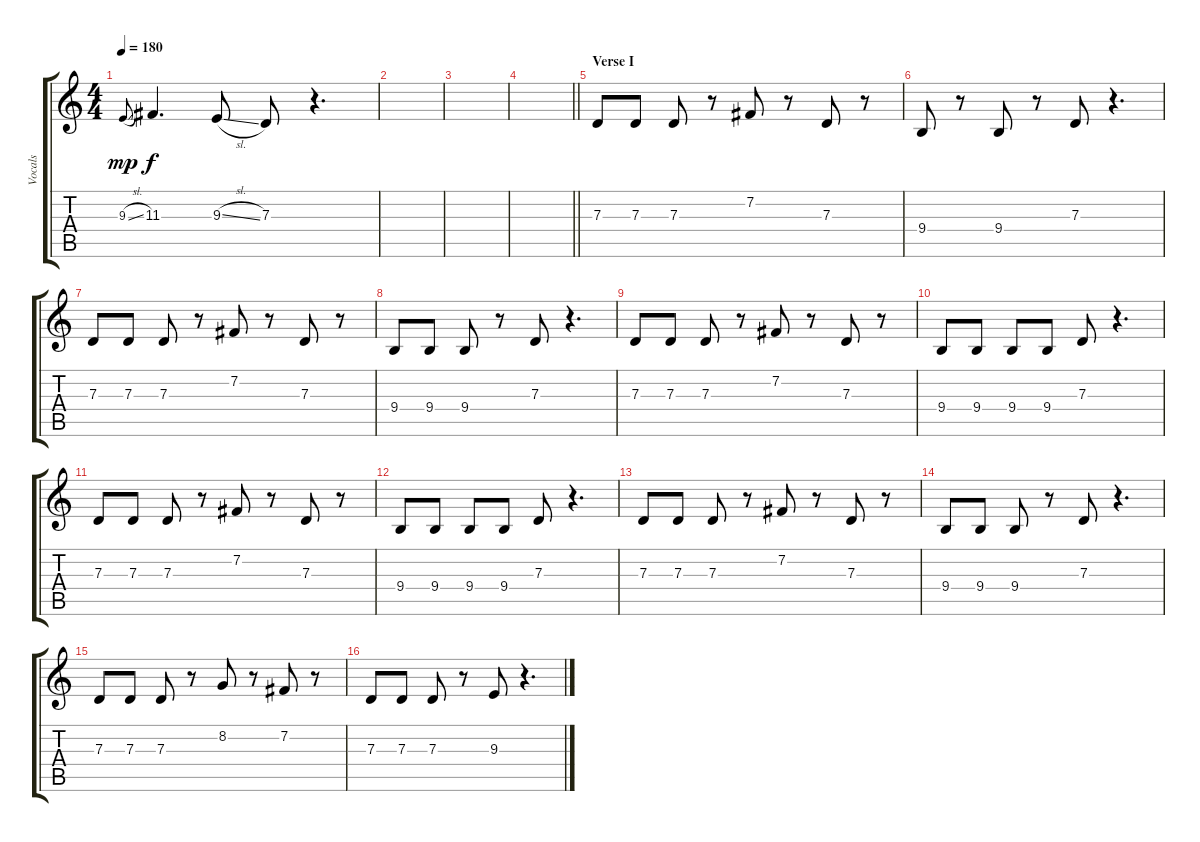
\track ("Vocals" "Vocals") {instrument voiceoohs}
\staff {score tabs}
\tuning (E4 B3 G3 D3 A2 E2) {hide}
\ts (4 4)
\tempo 180
\clef g2
\ks c
9.3{sl}.8{gr onbeat dy mp} 11.3.4{d dy f} 9.3{sl}.8 7.3.8 r.4{d} |
|
|
\barLineRight lightlight
|
\section ("" "Verse I")
7.3.8 7.3.8 7.3.8 r.8 7.2.8 r.8 7.3.8 r.8 |
9.4.8 r.8 9.4.8 r.8 7.3.8 r.4{d} |
7.3.8 7.3.8 7.3.8 r.8 7.2.8 r.8 7.3.8 r.8 |
9.4.8 9.4.8 9.4.8 r.8 7.3.8 r.4{d} |
7.3.8 7.3.8 7.3.8 r.8 7.2.8 r.8 7.3.8 r.8 |
9.4.8 9.4.8 9.4.8 9.4.8 7.3.8 r.4{d} |
7.3.8 7.3.8 7.3.8 r.8 7.2.8 r.8 7.3.8 r.8 |
9.4.8 9.4.8 9.4.8 9.4.8 7.3.8 r.4{d} |
7.3.8 7.3.8 7.3.8 r.8 7.2.8 r.8 7.3.8 r.8 |
9.4.8 9.4.8 9.4.8 r.8 7.3.8 r.4{d} |
7.3.8 7.3.8 7.3.8 r.8 8.2.8 r.8 7.2.8 r.8 |
7.3.8 7.3.8 7.3.8 r.8 9.3.8 r.4{d}
